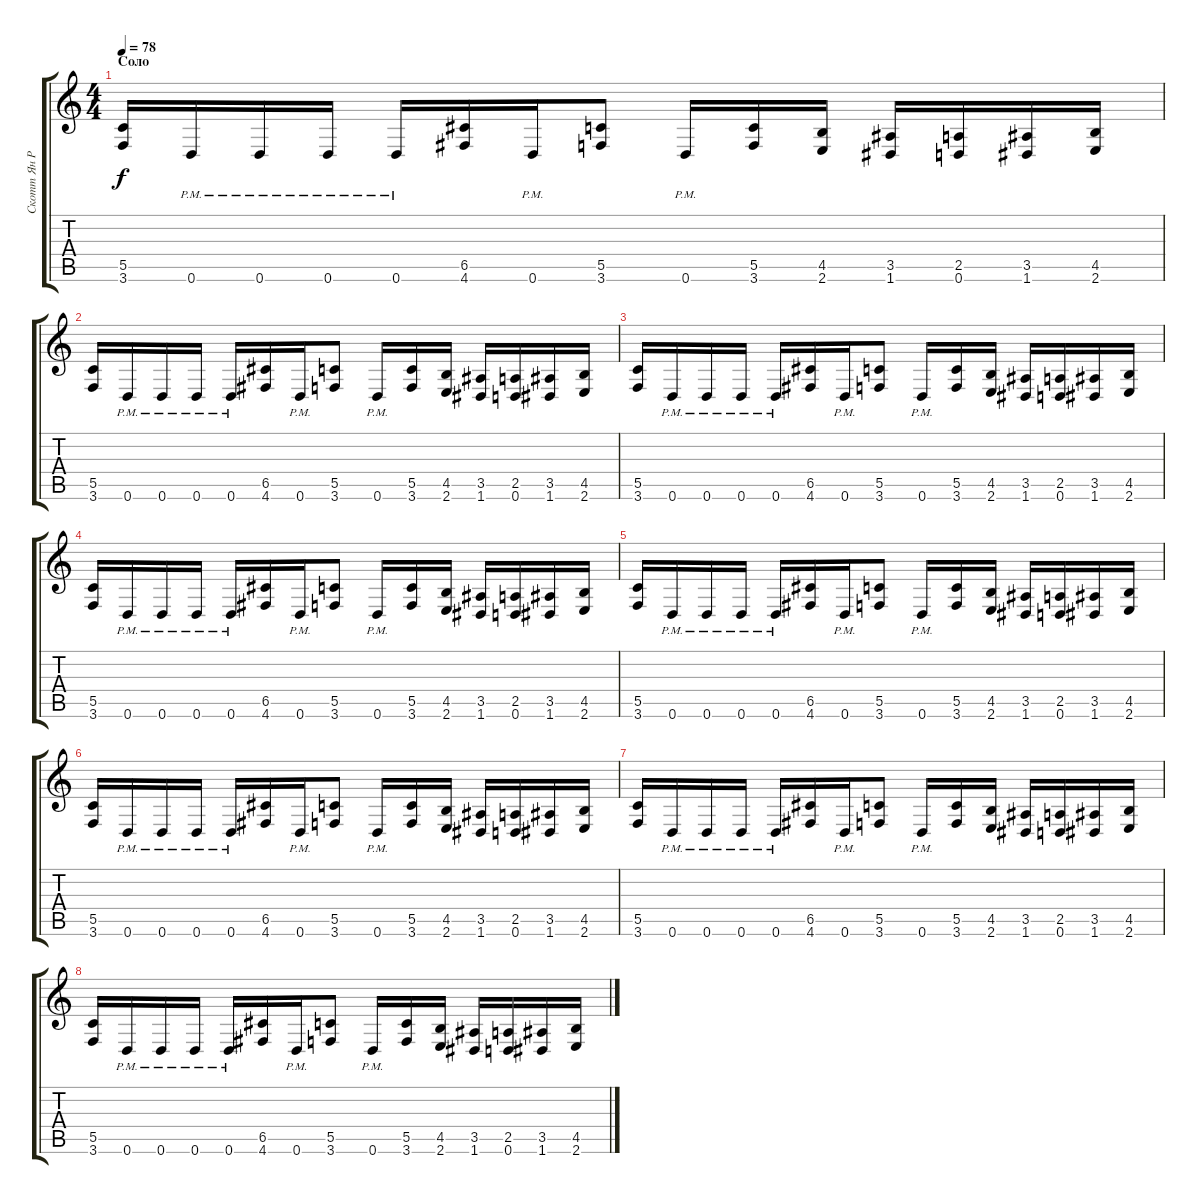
\track ("Скотт Ян Розенфелд" "Скотт Ян Р") {instrument distortionguitar}
\staff {score tabs}
\tuning (D4 A3 F3 C3 G2 D2) {hide}
\ts (4 4)
\section ("" "Соло")
\tempo 78
\clef g2
\ks c
(5.5 3.6).16{dy f} 0.6{pm}.16 0.6{pm}.16 0.6{pm}.16 0.6{pm}.16 (6.5 4.6).16 0.6{pm}.16 (5.5 3.6).8 0.6{pm}.16 (5.5 3.6).16 (4.5 2.6).16 (3.5 1.6).16 (2.5 0.6).16 (3.5 1.6).16 (4.5 2.6).16 |
(5.5 3.6).16 0.6{pm}.16 0.6{pm}.16 0.6{pm}.16 0.6{pm}.16 (6.5 4.6).16 0.6{pm}.16 (5.5 3.6).8 0.6{pm}.16 (5.5 3.6).16 (4.5 2.6).16 (3.5 1.6).16 (2.5 0.6).16 (3.5 1.6).16 (4.5 2.6).16 |
(5.5 3.6).16 0.6{pm}.16 0.6{pm}.16 0.6{pm}.16 0.6{pm}.16 (6.5 4.6).16 0.6{pm}.16 (5.5 3.6).8 0.6{pm}.16 (5.5 3.6).16 (4.5 2.6).16 (3.5 1.6).16 (2.5 0.6).16 (3.5 1.6).16 (4.5 2.6).16 |
(5.5 3.6).16 0.6{pm}.16 0.6{pm}.16 0.6{pm}.16 0.6{pm}.16 (6.5 4.6).16 0.6{pm}.16 (5.5 3.6).8 0.6{pm}.16 (5.5 3.6).16 (4.5 2.6).16 (3.5 1.6).16 (2.5 0.6).16 (3.5 1.6).16 (4.5 2.6).16 |
(5.5 3.6).16 0.6{pm}.16 0.6{pm}.16 0.6{pm}.16 0.6{pm}.16 (6.5 4.6).16 0.6{pm}.16 (5.5 3.6).8 0.6{pm}.16 (5.5 3.6).16 (4.5 2.6).16 (3.5 1.6).16 (2.5 0.6).16 (3.5 1.6).16 (4.5 2.6).16 |
(5.5 3.6).16 0.6{pm}.16 0.6{pm}.16 0.6{pm}.16 0.6{pm}.16 (6.5 4.6).16 0.6{pm}.16 (5.5 3.6).8 0.6{pm}.16 (5.5 3.6).16 (4.5 2.6).16 (3.5 1.6).16 (2.5 0.6).16 (3.5 1.6).16 (4.5 2.6).16 |
(5.5 3.6).16 0.6{pm}.16 0.6{pm}.16 0.6{pm}.16 0.6{pm}.16 (6.5 4.6).16 0.6{pm}.16 (5.5 3.6).8 0.6{pm}.16 (5.5 3.6).16 (4.5 2.6).16 (3.5 1.6).16 (2.5 0.6).16 (3.5 1.6).16 (4.5 2.6).16 |
(5.5 3.6).16 0.6{pm}.16 0.6{pm}.16 0.6{pm}.16 0.6{pm}.16 (6.5 4.6).16 0.6{pm}.16 (5.5 3.6).8 0.6{pm}.16 (5.5 3.6).16 (4.5 2.6).16 (3.5 1.6).16 (2.5 0.6).16 (3.5 1.6).16 (4.5 2.6).16
